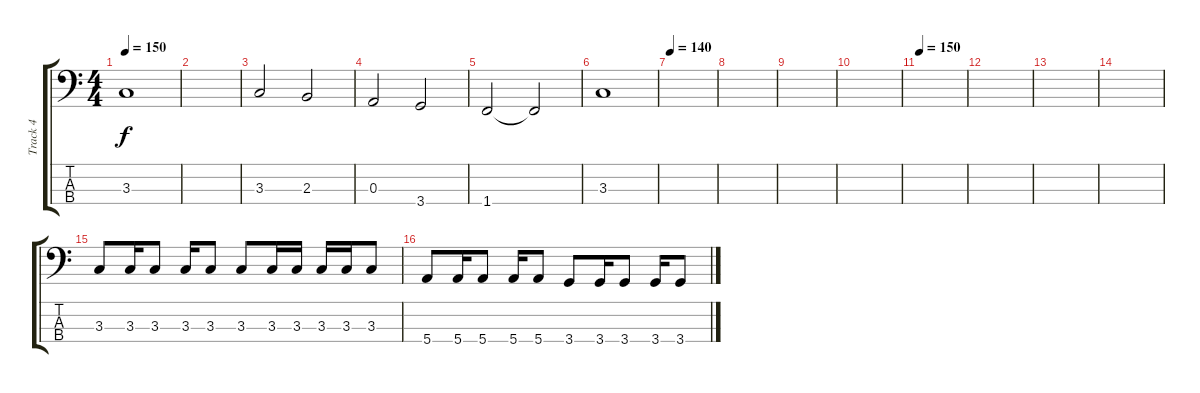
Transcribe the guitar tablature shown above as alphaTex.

\track ("Track 4" "Track 4") {instrument electricbassfinger}
\staff {score tabs}
\tuning (G2 D2 A1 E1) {hide}
\ts (4 4)
\tempo 150
\clef f4
\ks c
3.3{t}.1{dy f} |
|
3.3.2 2.3.2 |
0.3.2 3.4.2 |
1.4.2 1.4{t}.2 |
3.3.1 |
\tempo 140
|
|
|
|
\tempo 150
|
|
|
|
3.3.8 3.3.16 3.3.8 3.3.16 3.3.8 3.3.8 3.3.16 3.3.16 3.3.16 3.3.16 3.3.8 |
5.4.8 5.4.16 5.4.8 5.4.16 5.4.8 3.4.8 3.4.16 3.4.8 3.4.16 3.4.8
